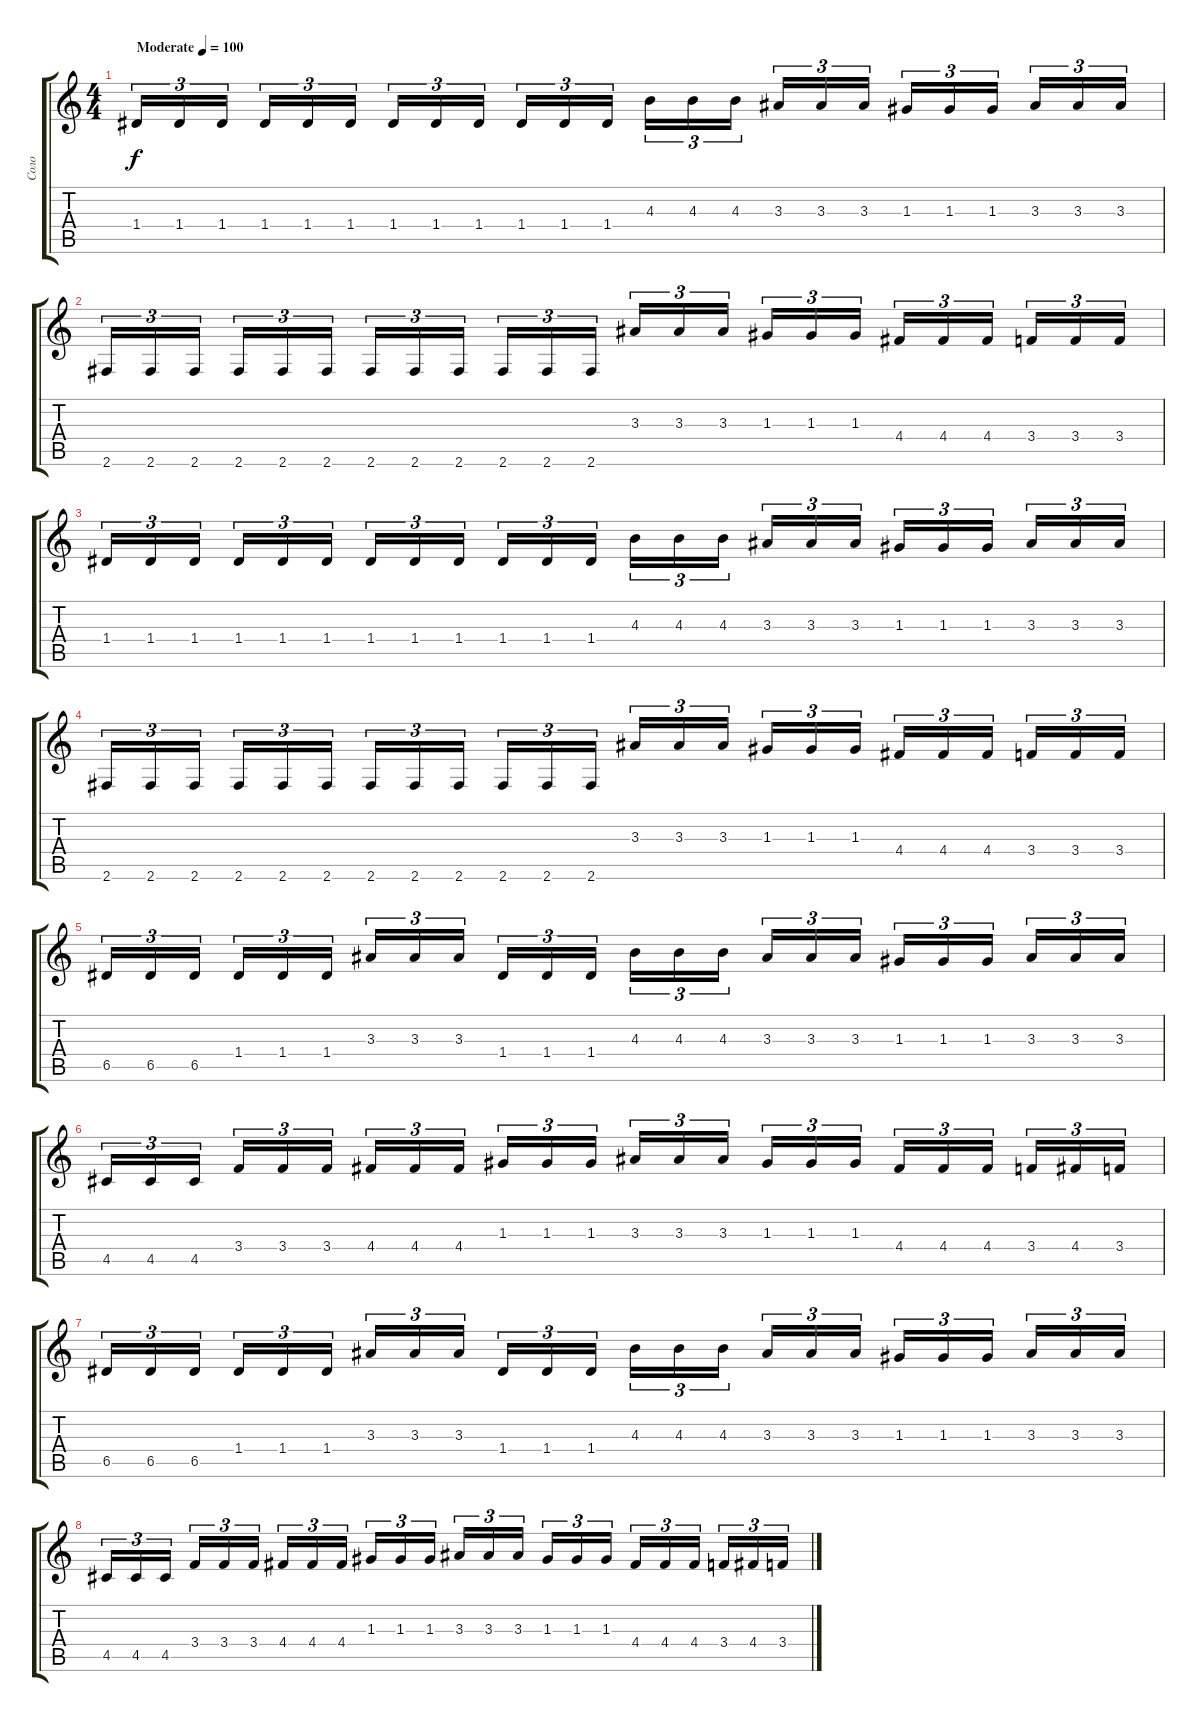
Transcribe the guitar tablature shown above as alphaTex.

\track ("Соло" "Соло") {instrument overdrivenguitar}
\staff {score tabs}
\tuning (E4 B3 G3 D3 A2 E2) {hide}
\ts (4 4)
\tempo (100 "Moderate")
\clef g2
\ks c
1.4.16{tu (3 2) dy f instrument overdrivenguitar} 1.4.16{tu (3 2)} 1.4.16{tu (3 2) beam splitsecondary} 1.4.16{tu (3 2)} 1.4.16{tu (3 2)} 1.4.16{tu (3 2)} 1.4.16{tu (3 2)} 1.4.16{tu (3 2)} 1.4.16{tu (3 2) beam splitsecondary} 1.4.16{tu (3 2)} 1.4.16{tu (3 2)} 1.4.16{tu (3 2)} 4.3.16{tu (3 2)} 4.3.16{tu (3 2)} 4.3.16{tu (3 2) beam splitsecondary} 3.3.16{tu (3 2)} 3.3.16{tu (3 2)} 3.3.16{tu (3 2)} 1.3.16{tu (3 2)} 1.3.16{tu (3 2)} 1.3.16{tu (3 2) beam splitsecondary} 3.3.16{tu (3 2)} 3.3.16{tu (3 2)} 3.3.16{tu (3 2)} |
2.6.16{tu (3 2)} 2.6.16{tu (3 2)} 2.6.16{tu (3 2) beam splitsecondary} 2.6.16{tu (3 2)} 2.6.16{tu (3 2)} 2.6.16{tu (3 2)} 2.6.16{tu (3 2)} 2.6.16{tu (3 2)} 2.6.16{tu (3 2) beam splitsecondary} 2.6.16{tu (3 2)} 2.6.16{tu (3 2)} 2.6.16{tu (3 2)} 3.3.16{tu (3 2)} 3.3.16{tu (3 2)} 3.3.16{tu (3 2) beam splitsecondary} 1.3.16{tu (3 2)} 1.3.16{tu (3 2)} 1.3.16{tu (3 2)} 4.4.16{tu (3 2)} 4.4.16{tu (3 2)} 4.4.16{tu (3 2) beam splitsecondary} 3.4.16{tu (3 2)} 3.4.16{tu (3 2)} 3.4.16{tu (3 2)} |
1.4.16{tu (3 2)} 1.4.16{tu (3 2)} 1.4.16{tu (3 2) beam splitsecondary} 1.4.16{tu (3 2)} 1.4.16{tu (3 2)} 1.4.16{tu (3 2)} 1.4.16{tu (3 2)} 1.4.16{tu (3 2)} 1.4.16{tu (3 2) beam splitsecondary} 1.4.16{tu (3 2)} 1.4.16{tu (3 2)} 1.4.16{tu (3 2)} 4.3.16{tu (3 2)} 4.3.16{tu (3 2)} 4.3.16{tu (3 2) beam splitsecondary} 3.3.16{tu (3 2)} 3.3.16{tu (3 2)} 3.3.16{tu (3 2)} 1.3.16{tu (3 2)} 1.3.16{tu (3 2)} 1.3.16{tu (3 2) beam splitsecondary} 3.3.16{tu (3 2)} 3.3.16{tu (3 2)} 3.3.16{tu (3 2)} |
2.6.16{tu (3 2)} 2.6.16{tu (3 2)} 2.6.16{tu (3 2) beam splitsecondary} 2.6.16{tu (3 2)} 2.6.16{tu (3 2)} 2.6.16{tu (3 2)} 2.6.16{tu (3 2)} 2.6.16{tu (3 2)} 2.6.16{tu (3 2) beam splitsecondary} 2.6.16{tu (3 2)} 2.6.16{tu (3 2)} 2.6.16{tu (3 2)} 3.3.16{tu (3 2)} 3.3.16{tu (3 2)} 3.3.16{tu (3 2) beam splitsecondary} 1.3.16{tu (3 2)} 1.3.16{tu (3 2)} 1.3.16{tu (3 2)} 4.4.16{tu (3 2)} 4.4.16{tu (3 2)} 4.4.16{tu (3 2) beam splitsecondary} 3.4.16{tu (3 2)} 3.4.16{tu (3 2)} 3.4.16{tu (3 2)} |
6.5.16{tu (3 2)} 6.5.16{tu (3 2)} 6.5.16{tu (3 2) beam splitsecondary} 1.4.16{tu (3 2)} 1.4.16{tu (3 2)} 1.4.16{tu (3 2)} 3.3.16{tu (3 2)} 3.3.16{tu (3 2)} 3.3.16{tu (3 2) beam splitsecondary} 1.4.16{tu (3 2)} 1.4.16{tu (3 2)} 1.4.16{tu (3 2)} 4.3.16{tu (3 2)} 4.3.16{tu (3 2)} 4.3.16{tu (3 2) beam splitsecondary} 3.3.16{tu (3 2)} 3.3.16{tu (3 2)} 3.3.16{tu (3 2)} 1.3.16{tu (3 2)} 1.3.16{tu (3 2)} 1.3.16{tu (3 2) beam splitsecondary} 3.3.16{tu (3 2)} 3.3.16{tu (3 2)} 3.3.16{tu (3 2)} |
4.5.16{tu (3 2)} 4.5.16{tu (3 2)} 4.5.16{tu (3 2) beam splitsecondary} 3.4.16{tu (3 2)} 3.4.16{tu (3 2)} 3.4.16{tu (3 2)} 4.4.16{tu (3 2)} 4.4.16{tu (3 2)} 4.4.16{tu (3 2) beam splitsecondary} 1.3.16{tu (3 2)} 1.3.16{tu (3 2)} 1.3.16{tu (3 2)} 3.3.16{tu (3 2)} 3.3.16{tu (3 2)} 3.3.16{tu (3 2) beam splitsecondary} 1.3.16{tu (3 2)} 1.3.16{tu (3 2)} 1.3.16{tu (3 2)} 4.4.16{tu (3 2)} 4.4.16{tu (3 2)} 4.4.16{tu (3 2) beam splitsecondary} 3.4.16{tu (3 2)} 4.4.16{tu (3 2)} 3.4.16{tu (3 2)} |
6.5.16{tu (3 2)} 6.5.16{tu (3 2)} 6.5.16{tu (3 2) beam splitsecondary} 1.4.16{tu (3 2)} 1.4.16{tu (3 2)} 1.4.16{tu (3 2)} 3.3.16{tu (3 2)} 3.3.16{tu (3 2)} 3.3.16{tu (3 2) beam splitsecondary} 1.4.16{tu (3 2)} 1.4.16{tu (3 2)} 1.4.16{tu (3 2)} 4.3.16{tu (3 2)} 4.3.16{tu (3 2)} 4.3.16{tu (3 2) beam splitsecondary} 3.3.16{tu (3 2)} 3.3.16{tu (3 2)} 3.3.16{tu (3 2)} 1.3.16{tu (3 2)} 1.3.16{tu (3 2)} 1.3.16{tu (3 2) beam splitsecondary} 3.3.16{tu (3 2)} 3.3.16{tu (3 2)} 3.3.16{tu (3 2)} |
4.5.16{tu (3 2)} 4.5.16{tu (3 2)} 4.5.16{tu (3 2) beam splitsecondary} 3.4.16{tu (3 2)} 3.4.16{tu (3 2)} 3.4.16{tu (3 2)} 4.4.16{tu (3 2)} 4.4.16{tu (3 2)} 4.4.16{tu (3 2) beam splitsecondary} 1.3.16{tu (3 2)} 1.3.16{tu (3 2)} 1.3.16{tu (3 2)} 3.3.16{tu (3 2)} 3.3.16{tu (3 2)} 3.3.16{tu (3 2) beam splitsecondary} 1.3.16{tu (3 2)} 1.3.16{tu (3 2)} 1.3.16{tu (3 2)} 4.4.16{tu (3 2)} 4.4.16{tu (3 2)} 4.4.16{tu (3 2) beam splitsecondary} 3.4.16{tu (3 2)} 4.4.16{tu (3 2)} 3.4.16{tu (3 2)}
